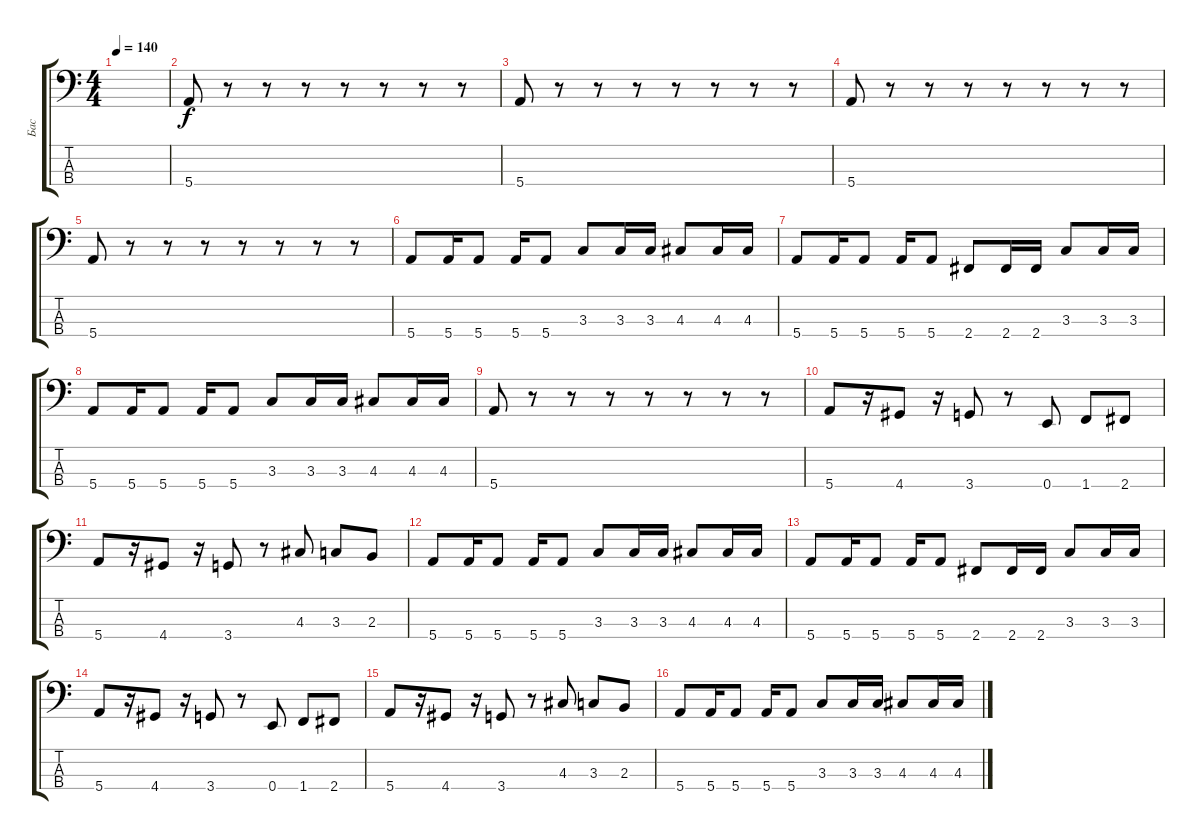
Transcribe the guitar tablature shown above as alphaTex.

\track ("Бас" "Бас") {instrument electricbassfinger}
\staff {score tabs}
\tuning (G2 D2 A1 E1) {hide}
\ts (4 4)
\tempo 140
\clef f4
\ks c
|
5.4.8 r.8 r.8 r.8 r.8 r.8 r.8 r.8 |
5.4.8 r.8 r.8 r.8 r.8 r.8 r.8 r.8 |
5.4.8 r.8 r.8 r.8 r.8 r.8 r.8 r.8 |
5.4.8 r.8 r.8 r.8 r.8 r.8 r.8 r.8 |
5.4.8 5.4.16 5.4.8 5.4.16 5.4.8 3.3.8 3.3.16 3.3.16 4.3.8 4.3.16 4.3.16 |
5.4.8 5.4.16 5.4.8 5.4.16 5.4.8 2.4.8 2.4.16 2.4.16 3.3.8 3.3.16 3.3.16 |
5.4.8 5.4.16 5.4.8 5.4.16 5.4.8 3.3.8 3.3.16 3.3.16 4.3.8 4.3.16 4.3.16 |
5.4.8 r.8 r.8 r.8 r.8 r.8 r.8 r.8 |
5.4.8 r.16 4.4.8 r.16 3.4.8 r.8 0.4.8 1.4.8 2.4.8 |
5.4.8 r.16 4.4.8 r.16 3.4.8 r.8 4.3.8 3.3.8 2.3.8 |
5.4.8 5.4.16 5.4.8 5.4.16 5.4.8 3.3.8 3.3.16 3.3.16 4.3.8 4.3.16 4.3.16 |
5.4.8 5.4.16 5.4.8 5.4.16 5.4.8 2.4.8 2.4.16 2.4.16 3.3.8 3.3.16 3.3.16 |
5.4.8 r.16 4.4.8 r.16 3.4.8 r.8 0.4.8 1.4.8 2.4.8 |
5.4.8 r.16 4.4.8 r.16 3.4.8 r.8 4.3.8 3.3.8 2.3.8 |
5.4.8 5.4.16 5.4.8 5.4.16 5.4.8 3.3.8 3.3.16 3.3.16 4.3.8 4.3.16 4.3.16
